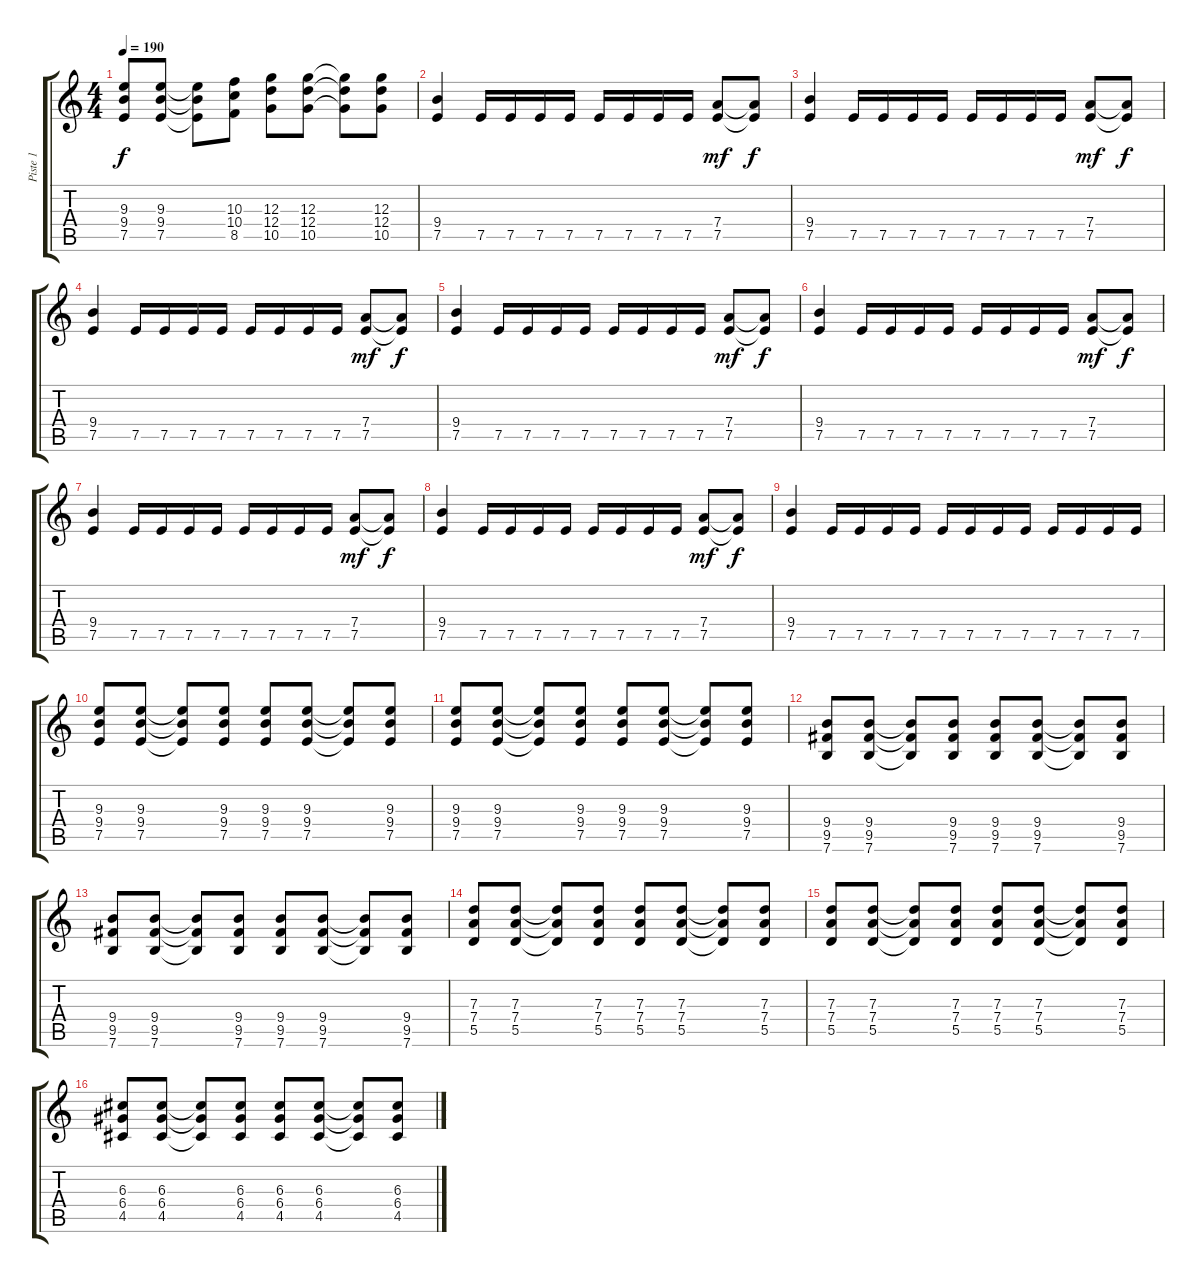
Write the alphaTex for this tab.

\track ("Piste 1" "Piste 1") {instrument overdrivenguitar}
\staff {score tabs}
\tuning (E4 B3 G3 D3 A2 E2) {hide}
\ts (4 4)
\tempo 190
\clef g2
\ks c
(9.3 9.4 7.5).8{dy f} (9.3 9.4 7.5).8 (9.3{t} 9.4{t} 7.5{t}).8 (10.3 10.4 8.5).8 (12.3 12.4 10.5).8 (12.3 12.4 10.5).8 (12.3{t} 12.4{t} 10.5{t}).8 (12.3 12.4 10.5).8 |
(9.4 7.5).4 7.5.16 7.5.16 7.5.16 7.5.16 7.5.16 7.5.16 7.5.16 7.5.16 (7.4 7.5).8{dy mf} (7.4{t} 7.5{t}).8{dy f} |
(9.4 7.5).4 7.5.16 7.5.16 7.5.16 7.5.16 7.5.16 7.5.16 7.5.16 7.5.16 (7.4 7.5).8{dy mf} (7.4{t} 7.5{t}).8{dy f} |
(9.4 7.5).4 7.5.16 7.5.16 7.5.16 7.5.16 7.5.16 7.5.16 7.5.16 7.5.16 (7.4 7.5).8{dy mf} (7.4{t} 7.5{t}).8{dy f} |
(9.4 7.5).4 7.5.16 7.5.16 7.5.16 7.5.16 7.5.16 7.5.16 7.5.16 7.5.16 (7.4 7.5).8{dy mf} (7.4{t} 7.5{t}).8{dy f} |
(9.4 7.5).4 7.5.16 7.5.16 7.5.16 7.5.16 7.5.16 7.5.16 7.5.16 7.5.16 (7.4 7.5).8{dy mf} (7.4{t} 7.5{t}).8{dy f} |
(9.4 7.5).4 7.5.16 7.5.16 7.5.16 7.5.16 7.5.16 7.5.16 7.5.16 7.5.16 (7.4 7.5).8{dy mf} (7.4{t} 7.5{t}).8{dy f} |
(9.4 7.5).4 7.5.16 7.5.16 7.5.16 7.5.16 7.5.16 7.5.16 7.5.16 7.5.16 (7.4 7.5).8{dy mf} (7.4{t} 7.5{t}).8{dy f} |
(9.4 7.5).4 7.5.16 7.5.16 7.5.16 7.5.16 7.5.16 7.5.16 7.5.16 7.5.16 7.5.16 7.5.16 7.5.16 7.5.16 |
(9.3 9.4 7.5).8 (9.3 9.4 7.5).8 (9.3{t} 9.4{t} 7.5{t}).8 (9.3 9.4 7.5).8 (9.3 9.4 7.5).8 (9.3 9.4 7.5).8 (9.3{t} 9.4{t} 7.5{t}).8 (9.3 9.4 7.5).8 |
(9.3 9.4 7.5).8 (9.3 9.4 7.5).8 (9.3{t} 9.4{t} 7.5{t}).8 (9.3 9.4 7.5).8 (9.3 9.4 7.5).8 (9.3 9.4 7.5).8 (9.3{t} 9.4{t} 7.5{t}).8 (9.3 9.4 7.5).8 |
(9.4 9.5 7.6).8 (9.4 9.5 7.6).8 (9.4{t} 9.5{t} 7.6{t}).8 (9.4 9.5 7.6).8 (9.4 9.5 7.6).8 (9.4 9.5 7.6).8 (9.4{t} 9.5{t} 7.6{t}).8 (9.4 9.5 7.6).8 |
(9.4 9.5 7.6).8 (9.4 9.5 7.6).8 (9.4{t} 9.5{t} 7.6{t}).8 (9.4 9.5 7.6).8 (9.4 9.5 7.6).8 (9.4 9.5 7.6).8 (9.4{t} 9.5{t} 7.6{t}).8 (9.4 9.5 7.6).8 |
(7.3 7.4 5.5).8 (7.3 7.4 5.5).8 (7.3{t} 7.4{t} 5.5{t}).8 (7.3 7.4 5.5).8 (7.3 7.4 5.5).8 (7.3 7.4 5.5).8 (7.3{t} 7.4{t} 5.5{t}).8 (7.3 7.4 5.5).8 |
(7.3 7.4 5.5).8 (7.3 7.4 5.5).8 (7.3{t} 7.4{t} 5.5{t}).8 (7.3 7.4 5.5).8 (7.3 7.4 5.5).8 (7.3 7.4 5.5).8 (7.3{t} 7.4{t} 5.5{t}).8 (7.3 7.4 5.5).8 |
(6.3 6.4 4.5).8 (6.3 6.4 4.5).8 (6.3{t} 6.4{t} 4.5{t}).8 (6.3 6.4 4.5).8 (6.3 6.4 4.5).8 (6.3 6.4 4.5).8 (6.3{t} 6.4{t} 4.5{t}).8 (6.3 6.4 4.5).8
